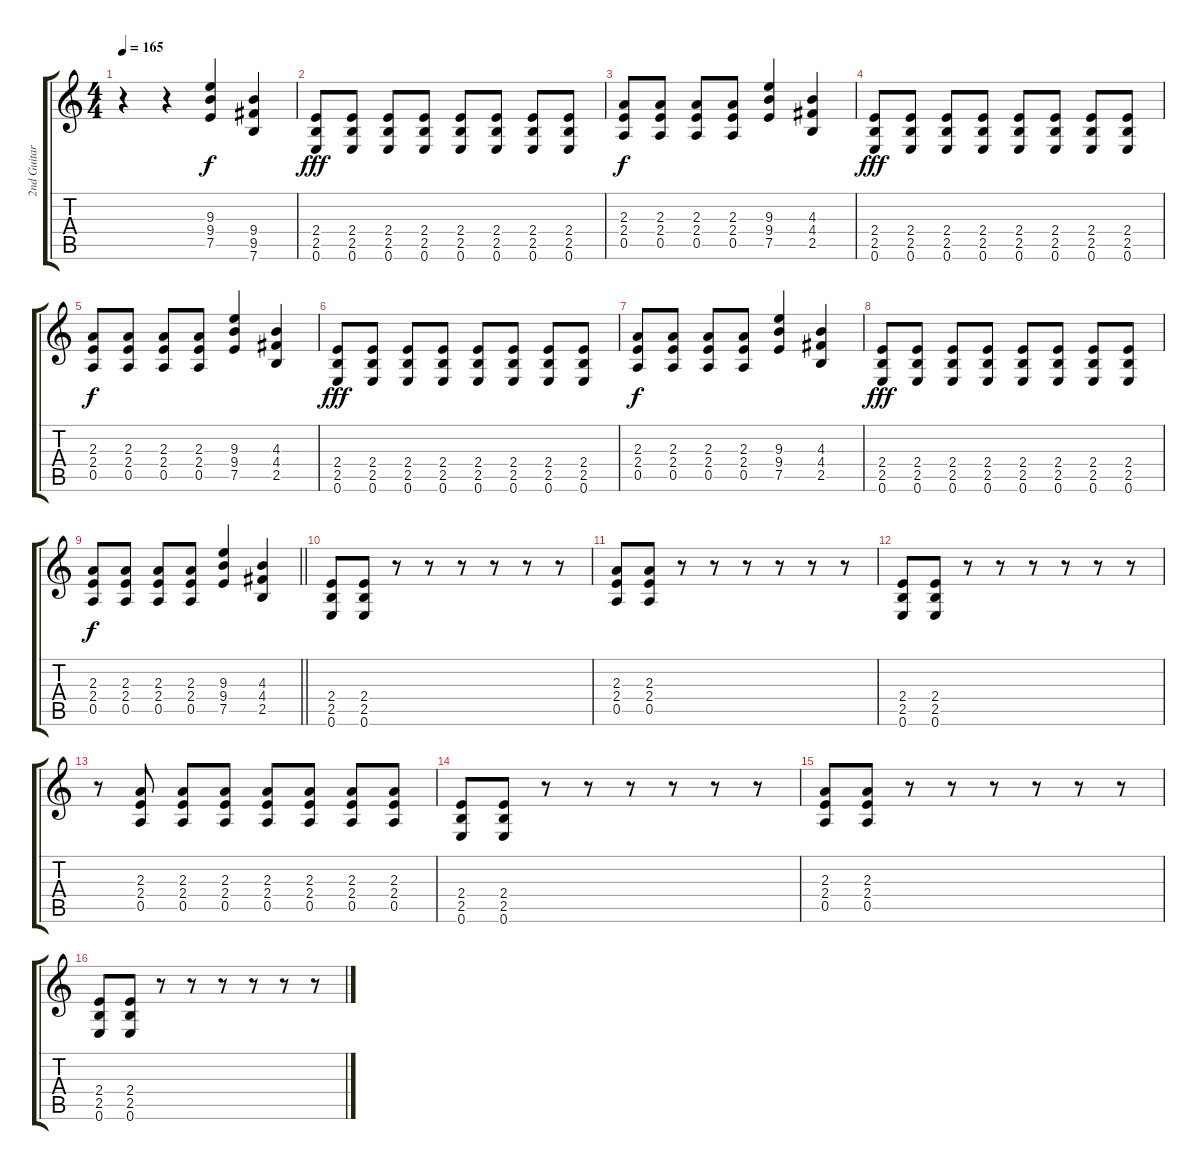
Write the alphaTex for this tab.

\track ("2nd Guitar" "2nd Guitar") {instrument overdrivenguitar}
\staff {score tabs}
\tuning (E4 B3 G3 D3 A2 E2) {hide}
\ts (4 4)
\tempo 165
\clef g2
\ks c
r.4{dy f instrument overdrivenguitar} r.4 (9.3 9.4 7.5).4 (9.4 9.5 7.6).4 |
(2.4 2.5 0.6).8{dy fff} (2.4 2.5 0.6).8 (2.4 2.5 0.6).8 (2.4 2.5 0.6).8 (2.4 2.5 0.6).8 (2.4 2.5 0.6).8 (2.4 2.5 0.6).8 (2.4 2.5 0.6).8 |
(2.3 2.4 0.5).8{dy f} (2.3 2.4 0.5).8 (2.3 2.4 0.5).8 (2.3 2.4 0.5).8 (9.3 9.4 7.5).4 (4.3 4.4 2.5).4 |
(2.4 2.5 0.6).8{dy fff} (2.4 2.5 0.6).8 (2.4 2.5 0.6).8 (2.4 2.5 0.6).8 (2.4 2.5 0.6).8 (2.4 2.5 0.6).8 (2.4 2.5 0.6).8 (2.4 2.5 0.6).8 |
(2.3 2.4 0.5).8{dy f} (2.3 2.4 0.5).8 (2.3 2.4 0.5).8 (2.3 2.4 0.5).8 (9.3 9.4 7.5).4 (4.3 4.4 2.5).4 |
(2.4 2.5 0.6).8{dy fff} (2.4 2.5 0.6).8 (2.4 2.5 0.6).8 (2.4 2.5 0.6).8 (2.4 2.5 0.6).8 (2.4 2.5 0.6).8 (2.4 2.5 0.6).8 (2.4 2.5 0.6).8 |
(2.3 2.4 0.5).8{dy f} (2.3 2.4 0.5).8 (2.3 2.4 0.5).8 (2.3 2.4 0.5).8 (9.3 9.4 7.5).4 (4.3 4.4 2.5).4 |
(2.4 2.5 0.6).8{dy fff} (2.4 2.5 0.6).8 (2.4 2.5 0.6).8 (2.4 2.5 0.6).8 (2.4 2.5 0.6).8 (2.4 2.5 0.6).8 (2.4 2.5 0.6).8 (2.4 2.5 0.6).8 |
\barLineRight lightlight
(2.3 2.4 0.5).8{dy f} (2.3 2.4 0.5).8 (2.3 2.4 0.5).8 (2.3 2.4 0.5).8 (9.3 9.4 7.5).4 (4.3 4.4 2.5).4 |
\section ("" "")
(2.4 2.5 0.6).8 (2.4 2.5 0.6).8 r.8 r.8 r.8 r.8 r.8 r.8 |
(2.3 2.4 0.5).8 (2.3 2.4 0.5).8 r.8 r.8 r.8 r.8 r.8 r.8 |
(2.4 2.5 0.6).8 (2.4 2.5 0.6).8 r.8 r.8 r.8 r.8 r.8 r.8 |
r.8 (2.3 2.4 0.5).8 (2.3 2.4 0.5).8 (2.3 2.4 0.5).8 (2.3 2.4 0.5).8 (2.3 2.4 0.5).8 (2.3 2.4 0.5).8 (2.3 2.4 0.5).8 |
(2.4 2.5 0.6).8 (2.4 2.5 0.6).8 r.8 r.8 r.8 r.8 r.8 r.8 |
(2.3 2.4 0.5).8 (2.3 2.4 0.5).8 r.8 r.8 r.8 r.8 r.8 r.8 |
(2.4 2.5 0.6).8 (2.4 2.5 0.6).8 r.8 r.8 r.8 r.8 r.8 r.8
